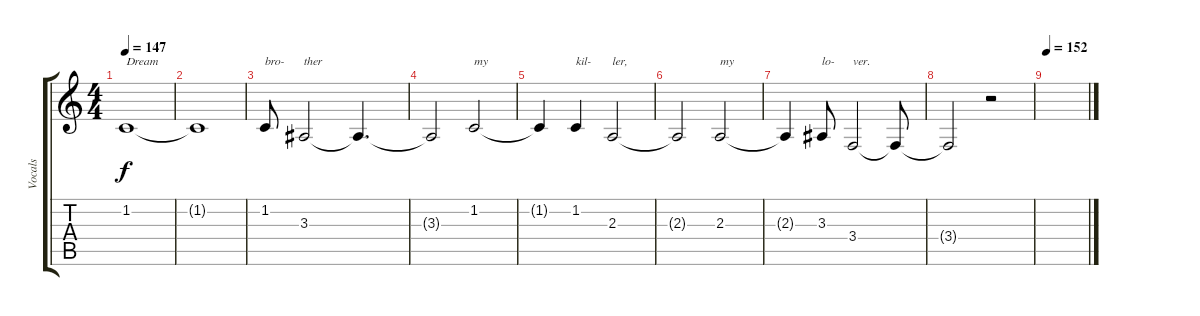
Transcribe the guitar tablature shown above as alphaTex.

\track ("Vocals" "Vocals") {instrument lead6voice}
\staff {score tabs}
\tuning (E4 B3 G3 D3 A2 E2) {hide}
\ts (4 4)
\tempo 147
\clef g2
\ks c
1.2.1{txt "Dream" dy f} |
1.2{t}.1 |
1.2.8{txt "bro-"} 3.3.2{txt "ther"} 3.3{t}.4{d} |
3.3{t}.2 1.2.2{txt "my"} |
1.2{t}.4 1.2.4{txt "kil-"} 2.3.2{txt "ler,"} |
2.3{t}.2 2.3.2{txt "my"} |
2.3{t}.4 3.3.8{txt "lo-"} 3.4.2{txt "ver."} 3.4{t}.8 |
3.4{t}.2 r.2 |
\tempo 152
